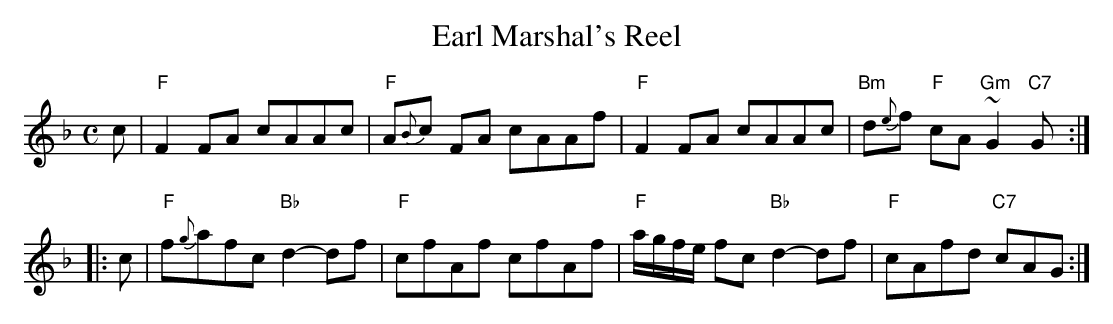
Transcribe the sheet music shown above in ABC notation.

X:1
T: Earl Marshal's Reel
M: C
L: 1/8
K: F
c |\
"F"F2FA cAAc | "F"A{B}c FA cAAf |\
"F"F2FA cAAc | "Bm"d{e}f "F"cA "Gm"~G2"C7"G :|
|: c |\
"F"f{g}afc     "Bb"d2-df | "F"cfAf     cfAf |\
"F"a/g/f/e/ fc "Bb"d2-df | "F"cAfd "C7"cAG :|
